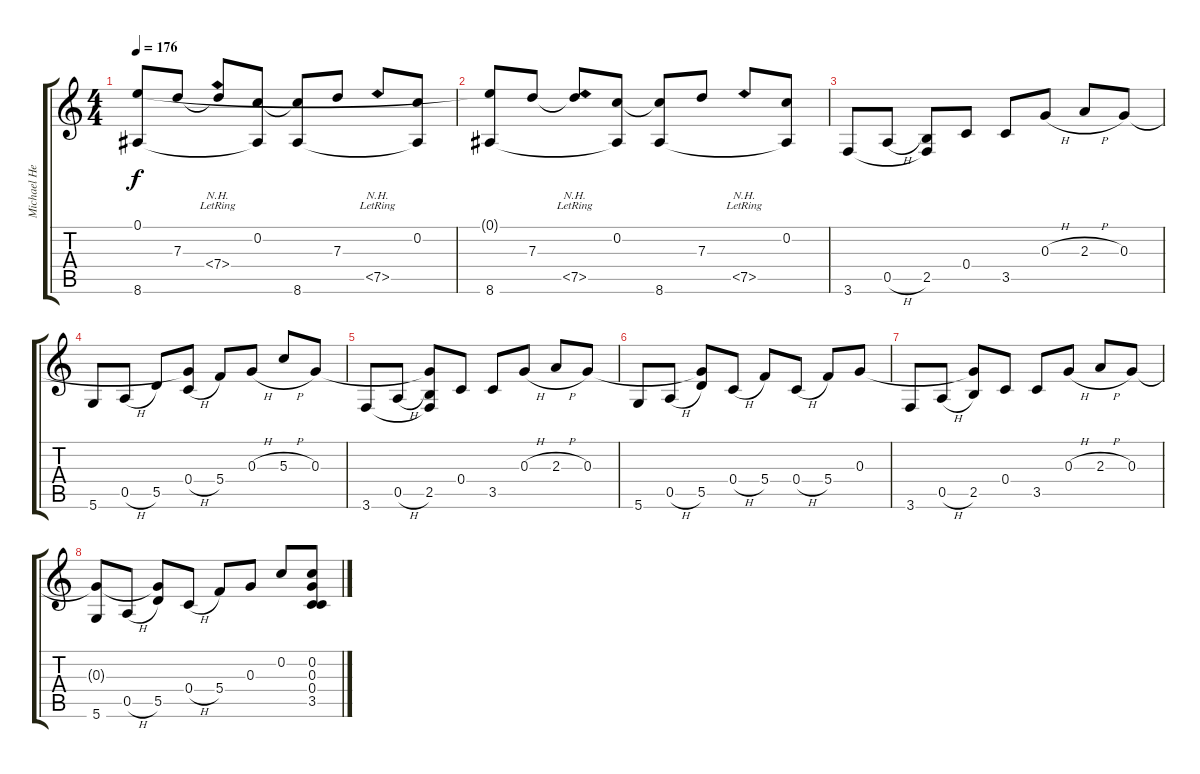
\track ("Michael Hedges" "Michael He") {instrument acousticguitarsteel}
\staff {score tabs}
\tuning (E4 C4 G3 C3 A2 D2) {hide}
\ts (4 4)
\tempo 176
\clef g2
\ks c
(0.1{t} 8.6).8{dy f} 7.3.8 (7.3{t} 7.4{nh lr}).8 (0.2 8.6{t}).8 (0.2{t} 8.6).8 7.3.8 7.5{nh lr}.8 (0.2 8.6{t}).8 |
(0.1{t} 8.6).8 7.3.8 (7.3{t} 7.5{nh lr}).8 (0.2 8.6{t}).8 (0.2{t} 8.6).8 7.3.8 7.5{nh lr}.8 (0.2 8.6{t}).8 |
3.6.8 0.5{h}.8 (2.5 3.6{t}).8 0.4.8 3.5.8 0.3{h}.8 2.3{h}.8 0.3.8 |
5.6.8 0.5{h}.8 5.5.8 (0.3{t} 0.4{h}).8 5.4.8 0.3{h}.8 5.3{h}.8 0.3.8 |
3.6.8 0.5{h}.8 (0.3{t} 2.5 3.6{t}).8 0.4.8 3.5.8 0.3{h}.8 2.3{h}.8 0.3.8 |
5.6.8 0.5{h}.8 (0.3{t} 5.5).8 0.4{h}.8 5.4.8 0.4{h}.8 5.4.8 0.3.8 |
3.6.8 0.5{h}.8 (0.3{t} 2.5).8 0.4.8 3.5.8 0.3{h}.8 2.3{h}.8 0.3.8 |
(0.3{t} 5.6).8 0.5{h}.8 (0.3{t} 5.5).8 0.4{h}.8 5.4.8 0.3.8 0.2.8 (0.2 0.3 0.4 3.5).8{volume 16}
